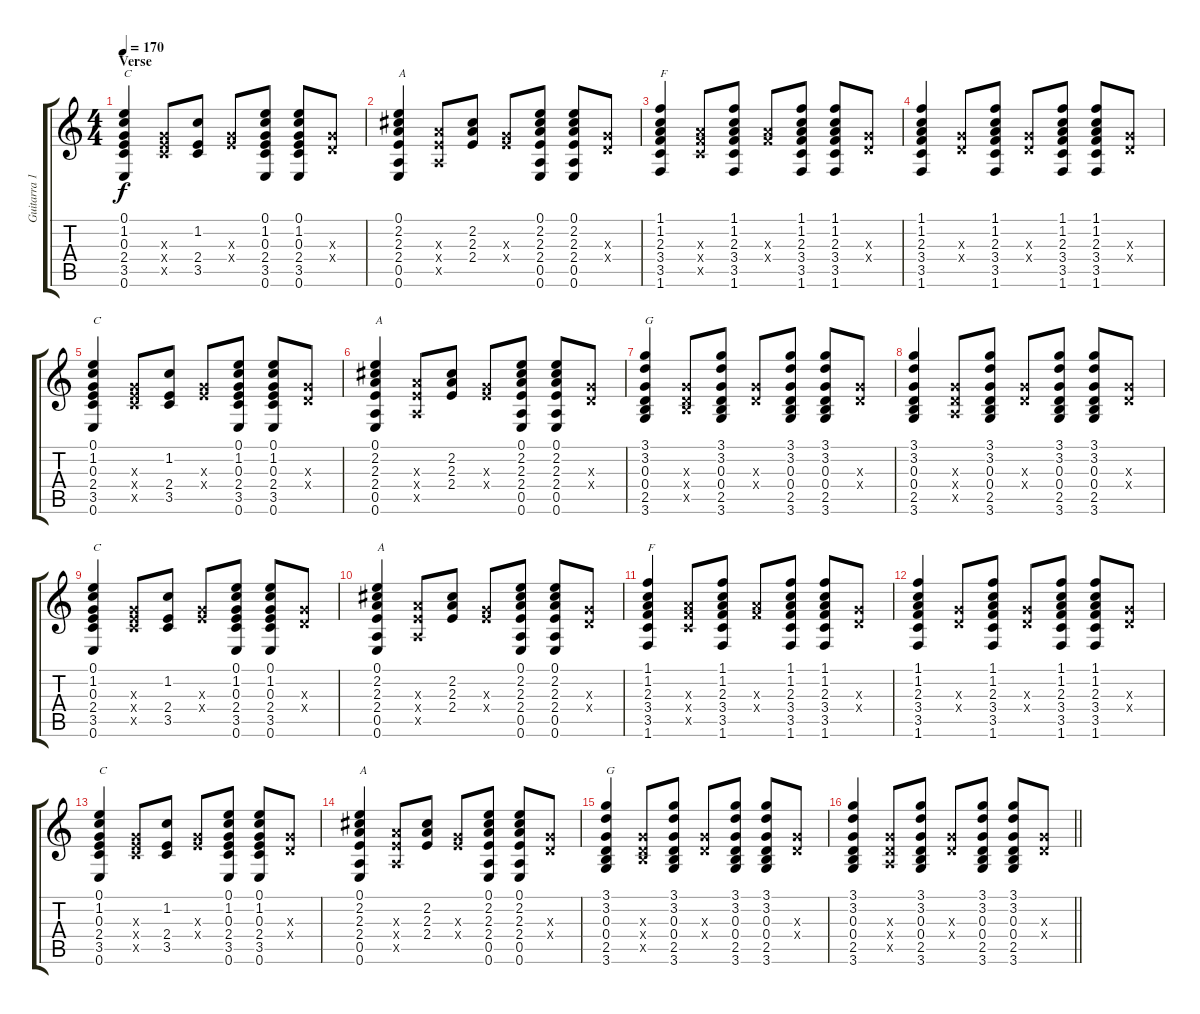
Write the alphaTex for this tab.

\track ("Guitarra 1 - Mathias" "Guitarra 1") {instrument distortionguitar}
\staff {score tabs}
\tuning (E4 B3 G3 D3 A2 E2) {hide}
\ts (4 4)
\section ("" "Verse")
\tempo 170
\clef g2
\ks c
(0.1 1.2 0.3 2.4 3.5 0.6).4{txt "C" dy f volume 8 instrument acousticguitarnylon} (0.3{x} 2.4{x} 3.5{x}).8 (1.2 2.4 3.5).8 (0.3{x} 2.4{x}).8 (0.1 1.2 0.3 2.4 3.5 0.6).8 (0.1 1.2 0.3 2.4 3.5 0.6).8 (0.3{x} 0.4{x}).8 |
(0.1 2.2 2.3 2.4 0.5 0.6).4{txt "A"} (2.3{x} 2.4{x} 0.5{x}).8 (2.2 2.3 2.4).8 (0.3{x} 2.4{x}).8 (0.1 2.2 2.3 2.4 0.5 0.6).8 (0.1 2.2 2.3 2.4 0.5 0.6).8 (0.3{x} 0.4{x}).8 |
(1.1 1.2 2.3 3.4 3.5 1.6).4{txt "F"} (2.3{x} 3.4{x} 3.5{x}).8 (1.1 1.2 2.3 3.4 3.5 1.6).8 (2.3{x} 3.4{x}).8 (1.1 1.2 2.3 3.4 3.5 1.6).8 (1.1 1.2 2.3 3.4 3.5 1.6).8 (0.3{x} 0.4{x}).8 |
(1.1 1.2 2.3 3.4 3.5 1.6).4 (0.3{x} 0.4{x}).8 (1.1 1.2 2.3 3.4 3.5 1.6).8 (0.3{x} 0.4{x}).8 (1.1 1.2 2.3 3.4 3.5 1.6).8 (1.1 1.2 2.3 3.4 3.5 1.6).8 (0.3{x} 0.4{x}).8 |
(0.1 1.2 0.3 2.4 3.5 0.6).4{txt "C"} (0.3{x} 2.4{x} 3.5{x}).8 (1.2 2.4 3.5).8 (0.3{x} 2.4{x}).8 (0.1 1.2 0.3 2.4 3.5 0.6).8 (0.1 1.2 0.3 2.4 3.5 0.6).8 (0.3{x} 0.4{x}).8 |
(0.1 2.2 2.3 2.4 0.5 0.6).4{txt "A"} (2.3{x} 2.4{x} 0.5{x}).8 (2.2 2.3 2.4).8 (0.3{x} 2.4{x}).8 (0.1 2.2 2.3 2.4 0.5 0.6).8 (0.1 2.2 2.3 2.4 0.5 0.6).8 (0.3{x} 0.4{x}).8 |
(3.1 3.2 0.3 0.4 2.5 3.6).4{txt "G"} (0.3{x} 0.4{x} 2.5{x}).8 (3.1 3.2 0.3 0.4 2.5 3.6).8 (0.3{x} 0.4{x}).8 (3.1 3.2 0.3 0.4 2.5 3.6).8 (3.1 3.2 0.3 0.4 2.5 3.6).8 (0.3{x} 0.4{x}).8 |
(3.1 3.2 0.3 0.4 2.5 3.6).4 (0.3{x} 0.4{x} 0.5{x}).8 (3.1 3.2 0.3 0.4 2.5 3.6).8 (0.3{x} 0.4{x}).8 (3.1 3.2 0.3 0.4 2.5 3.6).8 (3.1 3.2 0.3 0.4 2.5 3.6).8 (0.3{x} 0.4{x}).8 |
(0.1 1.2 0.3 2.4 3.5 0.6).4{txt "C"} (0.3{x} 2.4{x} 3.5{x}).8 (1.2 2.4 3.5).8 (0.3{x} 2.4{x}).8 (0.1 1.2 0.3 2.4 3.5 0.6).8 (0.1 1.2 0.3 2.4 3.5 0.6).8 (0.3{x} 0.4{x}).8 |
(0.1 2.2 2.3 2.4 0.5 0.6).4{txt "A"} (2.3{x} 2.4{x} 0.5{x}).8 (2.2 2.3 2.4).8 (0.3{x} 2.4{x}).8 (0.1 2.2 2.3 2.4 0.5 0.6).8 (0.1 2.2 2.3 2.4 0.5 0.6).8 (0.3{x} 0.4{x}).8 |
(1.1 1.2 2.3 3.4 3.5 1.6).4{txt "F"} (2.3{x} 3.4{x} 3.5{x}).8 (1.1 1.2 2.3 3.4 3.5 1.6).8 (2.3{x} 3.4{x}).8 (1.1 1.2 2.3 3.4 3.5 1.6).8 (1.1 1.2 2.3 3.4 3.5 1.6).8 (0.3{x} 0.4{x}).8 |
(1.1 1.2 2.3 3.4 3.5 1.6).4 (0.3{x} 0.4{x}).8 (1.1 1.2 2.3 3.4 3.5 1.6).8 (0.3{x} 0.4{x}).8 (1.1 1.2 2.3 3.4 3.5 1.6).8 (1.1 1.2 2.3 3.4 3.5 1.6).8 (0.3{x} 0.4{x}).8 |
(0.1 1.2 0.3 2.4 3.5 0.6).4{txt "C"} (0.3{x} 2.4{x} 3.5{x}).8 (1.2 2.4 3.5).8 (0.3{x} 2.4{x}).8 (0.1 1.2 0.3 2.4 3.5 0.6).8 (0.1 1.2 0.3 2.4 3.5 0.6).8 (0.3{x} 0.4{x}).8 |
(0.1 2.2 2.3 2.4 0.5 0.6).4{txt "A"} (2.3{x} 2.4{x} 0.5{x}).8 (2.2 2.3 2.4).8 (0.3{x} 2.4{x}).8 (0.1 2.2 2.3 2.4 0.5 0.6).8 (0.1 2.2 2.3 2.4 0.5 0.6).8 (0.3{x} 0.4{x}).8 |
(3.1 3.2 0.3 0.4 2.5 3.6).4{txt "G"} (0.3{x} 0.4{x} 2.5{x}).8 (3.1 3.2 0.3 0.4 2.5 3.6).8 (0.3{x} 0.4{x}).8 (3.1 3.2 0.3 0.4 2.5 3.6).8 (3.1 3.2 0.3 0.4 2.5 3.6).8 (0.3{x} 0.4{x}).8 |
\barLineRight lightlight
(3.1 3.2 0.3 0.4 2.5 3.6).4 (0.3{x} 0.4{x} 0.5{x}).8 (3.1 3.2 0.3 0.4 2.5 3.6).8 (0.3{x} 0.4{x}).8 (3.1 3.2 0.3 0.4 2.5 3.6).8 (3.1 3.2 0.3 0.4 2.5 3.6).8 (0.3{x} 0.4{x}).8
